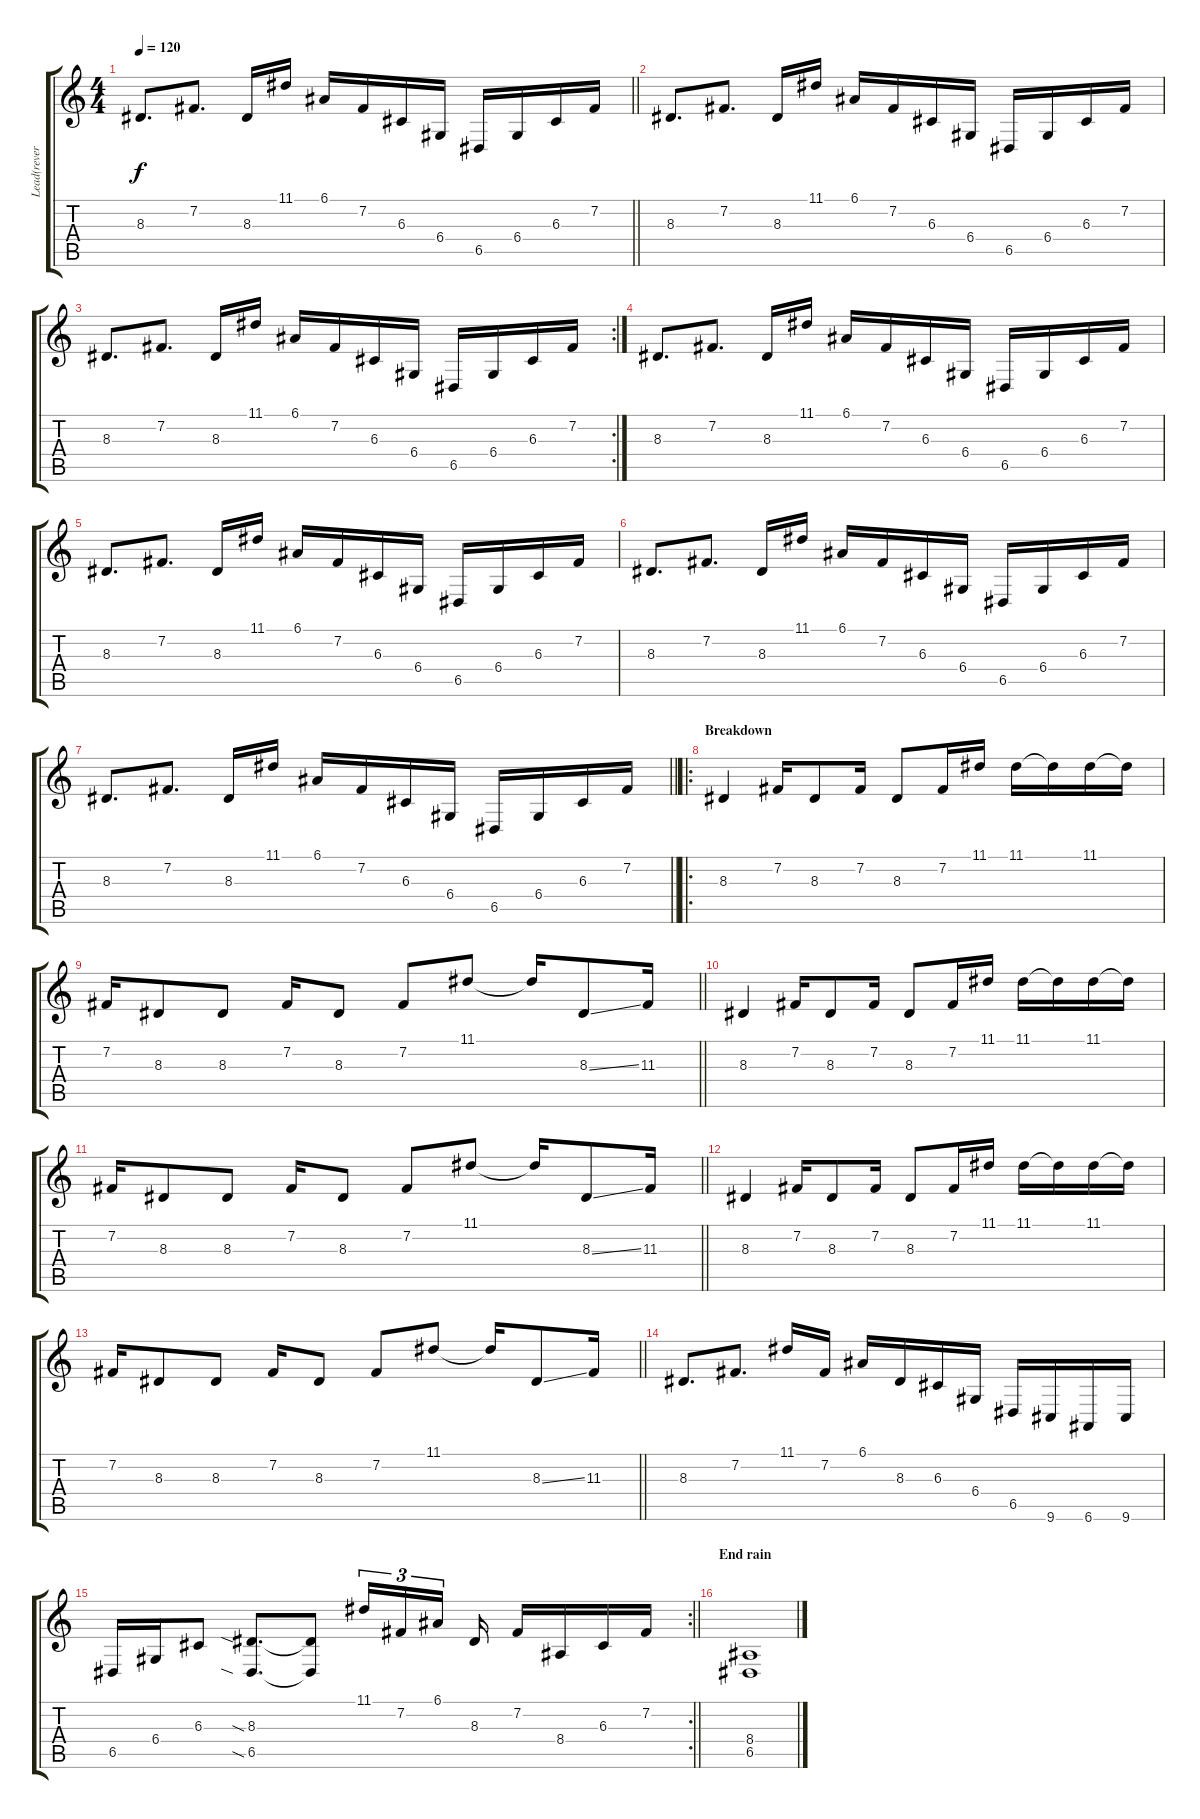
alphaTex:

\track ("Lead(reverb)" "Lead(rever") {instrument stringensemble1}
\staff {score tabs}
\tuning (E4 B3 G3 D3 A2 E2) {hide}
\ts (4 4)
\tempo 120
\clef g2
\barLineRight lightlight
\ks c
8.3.8{d dy f} 7.2.8{d} 8.3.16 11.1.16 6.1.16 7.2.16 6.3.16 6.4.16 6.5.16 6.4.16 6.3.16 7.2.16 |
8.3.8{d} 7.2.8{d} 8.3.16 11.1.16 6.1.16 7.2.16 6.3.16 6.4.16 6.5.16 6.4.16 6.3.16 7.2.16 |
\rc 2
8.3.8{d} 7.2.8{d} 8.3.16 11.1.16 6.1.16 7.2.16 6.3.16 6.4.16 6.5.16 6.4.16 6.3.16 7.2.16 |
8.3.8{d} 7.2.8{d} 8.3.16 11.1.16 6.1.16 7.2.16 6.3.16 6.4.16 6.5.16 6.4.16 6.3.16 7.2.16 |
8.3.8{d} 7.2.8{d} 8.3.16 11.1.16 6.1.16 7.2.16 6.3.16 6.4.16 6.5.16 6.4.16 6.3.16 7.2.16 |
8.3.8{d} 7.2.8{d} 8.3.16 11.1.16 6.1.16 7.2.16 6.3.16 6.4.16 6.5.16 6.4.16 6.3.16 7.2.16 |
\barLineRight lightlight
8.3.8{d} 7.2.8{d} 8.3.16 11.1.16 6.1.16 7.2.16 6.3.16 6.4.16 6.5.16 6.4.16 6.3.16 7.2.16 |
\ro
\section ("" "Breakdown")
8.3.4 7.2.16 8.3.8 7.2.16 8.3.8 7.2.16 11.1.16 11.1.16 11.1{t}.16 11.1.16 11.1{t}.16 |
\barLineRight lightlight
7.2.16 8.3.8 8.3.8 7.2.16 8.3.8 7.2.8 11.1.8 11.1{t}.16 8.3{ss}.8 11.3.16 |
8.3.4 7.2.16 8.3.8 7.2.16 8.3.8 7.2.16 11.1.16 11.1.16 11.1{t}.16 11.1.16 11.1{t}.16 |
\barLineRight lightlight
7.2.16 8.3.8 8.3.8 7.2.16 8.3.8 7.2.8 11.1.8 11.1{t}.16 8.3{ss}.8 11.3.16 |
8.3.4 7.2.16 8.3.8 7.2.16 8.3.8 7.2.16 11.1.16 11.1.16 11.1{t}.16 11.1.16 11.1{t}.16 |
\barLineRight lightlight
7.2.16 8.3.8 8.3.8 7.2.16 8.3.8 7.2.8 11.1.8 11.1{t}.16 8.3{ss}.8 11.3.16 |
8.3.8{d} 7.2.8{d} 11.1.16 7.2.16 6.1.16 8.3.16 6.3.16 6.4.16 6.5.16 9.6.16 6.6.16 9.6.16 |
\rc 2
\barLineRight lightlight
6.5.16 6.4.16 6.3.8 (8.3{sia} 6.5{sia}).8{d} (8.3{t} 6.5{t}).8 11.1.16{tu (3 2)} 7.2.16{tu (3 2)} 6.1.16{tu (3 2) beam splitsecondary} 8.3.16 7.2.16 8.4.16 6.3.16 7.2.16 |
\section ("" "End rain")
(8.4 6.5).1{volume 8}
